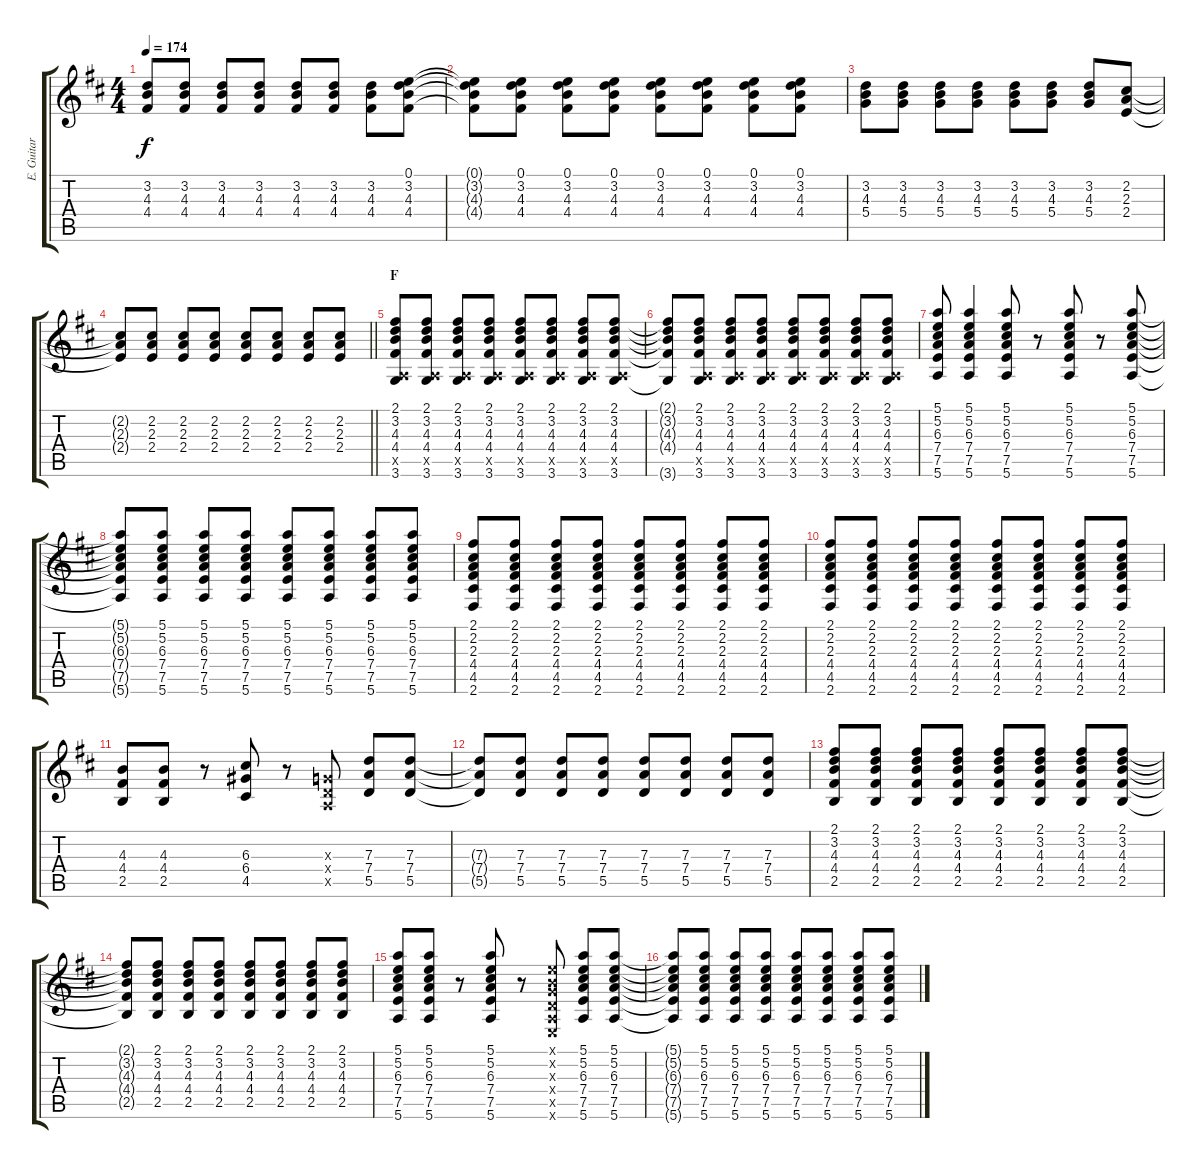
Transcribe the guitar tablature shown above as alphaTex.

\track ("E. Guitar II" "E. Guitar ") {instrument overdrivenguitar}
\staff {score tabs}
\tuning (E4 B3 G3 D3 A2 E2) {hide}
\ts (4 4)
\tempo 174
\clef g2
\ks bminor
(3.2 4.3 4.4).8{dy f} (3.2 4.3 4.4).8 (3.2 4.3 4.4).8 (3.2 4.3 4.4).8 (3.2 4.3 4.4).8 (3.2 4.3 4.4).8 (3.2 4.3 4.4).8 (0.1 3.2 4.3 4.4).8 |
(0.1{t} 3.2{t} 4.3{t} 4.4{t}).8 (0.1 3.2 4.3 4.4).8 (0.1 3.2 4.3 4.4).8 (0.1 3.2 4.3 4.4).8 (0.1 3.2 4.3 4.4).8 (0.1 3.2 4.3 4.4).8 (0.1 3.2 4.3 4.4).8 (0.1 3.2 4.3 4.4).8 |
(3.2 4.3 5.4).8 (3.2 4.3 5.4).8 (3.2 4.3 5.4).8 (3.2 4.3 5.4).8 (3.2 4.3 5.4).8 (3.2 4.3 5.4).8 (3.2 4.3 5.4).8 (2.2 2.3 2.4).8 |
\barLineRight lightlight
(2.2{t} 2.3{t} 2.4{t}).8 (2.2 2.3 2.4).8 (2.2 2.3 2.4).8 (2.2 2.3 2.4).8 (2.2 2.3 2.4).8 (2.2 2.3 2.4).8 (2.2 2.3 2.4).8 (2.2 2.3 2.4).8 |
\section ("" "F")
(2.1 3.2 4.3 4.4 0.5{x} 3.6).8 (2.1 3.2 4.3 4.4 0.5{x} 3.6).8 (2.1 3.2 4.3 4.4 0.5{x} 3.6).8 (2.1 3.2 4.3 4.4 0.5{x} 3.6).8 (2.1 3.2 4.3 4.4 0.5{x} 3.6).8 (2.1 3.2 4.3 4.4 0.5{x} 3.6).8 (2.1 3.2 4.3 4.4 0.5{x} 3.6).8 (2.1 3.2 4.3 4.4 0.5{x} 3.6).8 |
(2.1{t} 3.2{t} 4.3{t} 4.4{t} 3.6{t}).8 (2.1 3.2 4.3 4.4 0.5{x} 3.6).8 (2.1 3.2 4.3 4.4 0.5{x} 3.6).8 (2.1 3.2 4.3 4.4 0.5{x} 3.6).8 (2.1 3.2 4.3 4.4 0.5{x} 3.6).8 (2.1 3.2 4.3 4.4 0.5{x} 3.6).8 (2.1 3.2 4.3 4.4 0.5{x} 3.6).8 (2.1 3.2 4.3 4.4 0.5{x} 3.6).8 |
(5.1 5.2 6.3 7.4 7.5 5.6).8 (5.1 5.2 6.3 7.4 7.5 5.6).4 (5.1 5.2 6.3 7.4 7.5 5.6).8 r.8 (5.1 5.2 6.3 7.4 7.5 5.6).8 r.8 (5.1 5.2 6.3 7.4 7.5 5.6).8 |
(5.1{t} 5.2{t} 6.3{t} 7.4{t} 7.5{t} 5.6{t}).8 (5.1 5.2 6.3 7.4 7.5 5.6).8 (5.1 5.2 6.3 7.4 7.5 5.6).8 (5.1 5.2 6.3 7.4 7.5 5.6).8 (5.1 5.2 6.3 7.4 7.5 5.6).8 (5.1 5.2 6.3 7.4 7.5 5.6).8 (5.1 5.2 6.3 7.4 7.5 5.6).8 (5.1 5.2 6.3 7.4 7.5 5.6).8 |
(2.1 2.2 2.3 4.4 4.5 2.6).8 (2.1 2.2 2.3 4.4 4.5 2.6).8 (2.1 2.2 2.3 4.4 4.5 2.6).8 (2.1 2.2 2.3 4.4 4.5 2.6).8 (2.1 2.2 2.3 4.4 4.5 2.6).8 (2.1 2.2 2.3 4.4 4.5 2.6).8 (2.1 2.2 2.3 4.4 4.5 2.6).8 (2.1 2.2 2.3 4.4 4.5 2.6).8 |
(2.1 2.2 2.3 4.4 4.5 2.6).8 (2.1 2.2 2.3 4.4 4.5 2.6).8 (2.1 2.2 2.3 4.4 4.5 2.6).8 (2.1 2.2 2.3 4.4 4.5 2.6).8 (2.1 2.2 2.3 4.4 4.5 2.6).8 (2.1 2.2 2.3 4.4 4.5 2.6).8 (2.1 2.2 2.3 4.4 4.5 2.6).8 (2.1 2.2 2.3 4.4 4.5 2.6).8 |
(4.3 4.4 2.5).8 (4.3 4.4 2.5).8 r.8 (6.3 6.4 4.5).8 r.8 (0.3{x} 0.4{x} 0.5{x}).8 (7.3 7.4 5.5).8 (7.3 7.4 5.5).8 |
(7.3{t} 7.4{t} 5.5{t}).8 (7.3 7.4 5.5).8 (7.3 7.4 5.5).8 (7.3 7.4 5.5).8 (7.3 7.4 5.5).8 (7.3 7.4 5.5).8 (7.3 7.4 5.5).8 (7.3 7.4 5.5).8 |
(2.1 3.2 4.3 4.4 2.5).8 (2.1 3.2 4.3 4.4 2.5).8 (2.1 3.2 4.3 4.4 2.5).8 (2.1 3.2 4.3 4.4 2.5).8 (2.1 3.2 4.3 4.4 2.5).8 (2.1 3.2 4.3 4.4 2.5).8 (2.1 3.2 4.3 4.4 2.5).8 (2.1 3.2 4.3 4.4 2.5).8 |
(2.1{t} 3.2{t} 4.3{t} 4.4{t} 2.5{t}).8 (2.1 3.2 4.3 4.4 2.5).8 (2.1 3.2 4.3 4.4 2.5).8 (2.1 3.2 4.3 4.4 2.5).8 (2.1 3.2 4.3 4.4 2.5).8 (2.1 3.2 4.3 4.4 2.5).8 (2.1 3.2 4.3 4.4 2.5).8 (2.1 3.2 4.3 4.4 2.5).8 |
(5.1 5.2 6.3 7.4 7.5 5.6).8 (5.1 5.2 6.3 7.4 7.5 5.6).8 r.8 (5.1 5.2 6.3 7.4 7.5 5.6).8 r.8 (0.1{x} 0.2{x} 0.3{x} 0.4{x} 0.5{x} 0.6{x}).8 (5.1 5.2 6.3 7.4 7.5 5.6).8 (5.1 5.2 6.3 7.4 7.5 5.6).8 |
(5.1{t} 5.2{t} 6.3{t} 7.4{t} 7.5{t} 5.6{t}).8 (5.1 5.2 6.3 7.4 7.5 5.6).8 (5.1 5.2 6.3 7.4 7.5 5.6).8 (5.1 5.2 6.3 7.4 7.5 5.6).8 (5.1 5.2 6.3 7.4 7.5 5.6).8 (5.1 5.2 6.3 7.4 7.5 5.6).8 (5.1 5.2 6.3 7.4 7.5 5.6).8 (5.1 5.2 6.3 7.4 7.5 5.6).8
